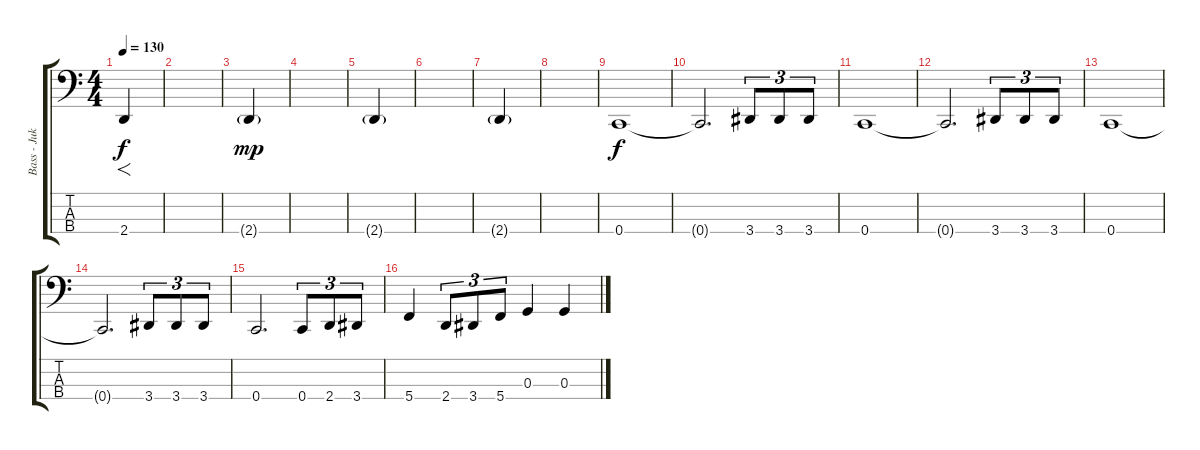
\track ("Bass - Jukka Koskinen" "Bass - Juk") {instrument electricbassfinger}
\staff {score tabs}
\tuning (F2 C2 G1 C1) {hide}
\ts (4 4)
\tempo 130
\clef f4
\ks c
2.4.4{f dy f instrument electricbassfinger} |
|
2.4{g}.4{dy mp} |
|
2.4{g}.4 |
|
2.4{g}.4 |
|
0.4.1{dy f} |
0.4{t}.2{d} 3.4.8{tu (3 2)} 3.4.8{tu (3 2)} 3.4.8{tu (3 2)} |
0.4.1 |
0.4{t}.2{d} 3.4.8{tu (3 2)} 3.4.8{tu (3 2)} 3.4.8{tu (3 2)} |
0.4.1 |
0.4{t}.2{d} 3.4.8{tu (3 2)} 3.4.8{tu (3 2)} 3.4.8{tu (3 2)} |
0.4.2{d} 0.4.8{tu (3 2)} 2.4.8{tu (3 2)} 3.4.8{tu (3 2)} |
5.4.4 2.4.8{tu (3 2)} 3.4.8{tu (3 2)} 5.4.8{tu (3 2)} 0.3.4 0.3.4
